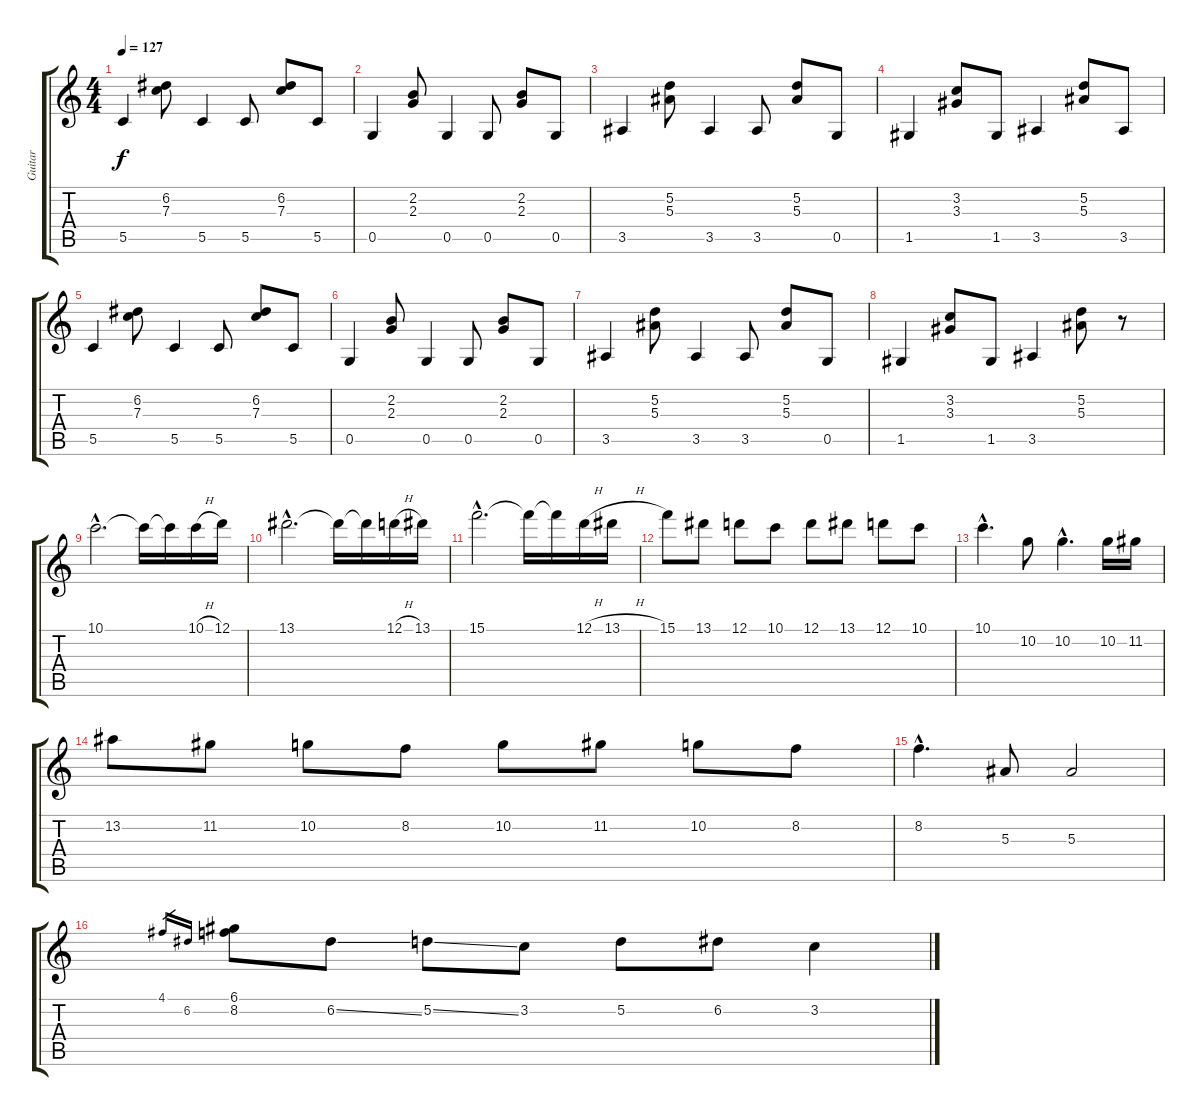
\track ("Guitar" "Guitar") {instrument acousticguitarsteel}
\staff {score tabs}
\tuning (D4 A3 F3 C3 G2 C2) {hide}
\ts (4 4)
\tempo 127
\clef g2
\ks c
5.5.4{dy f} (6.2 7.3).8 5.5.4 5.5.8 (6.2 7.3).8 5.5.8 |
0.5.4 (2.2 2.3).8 0.5.4 0.5.8 (2.2 2.3).8 0.5.8 |
3.5.4 (5.2 5.3).8 3.5.4 3.5.8 (5.2 5.3).8 0.5.8 |
1.5.4 (3.2 3.3).8 1.5.8 3.5.4 (5.2 5.3).8 3.5.8 |
5.5.4 (6.2 7.3).8 5.5.4 5.5.8 (6.2 7.3).8 5.5.8 |
0.5.4 (2.2 2.3).8 0.5.4 0.5.8 (2.2 2.3).8 0.5.8 |
3.5.4 (5.2 5.3).8 3.5.4 3.5.8 (5.2 5.3).8 0.5.8 |
1.5.4 (3.2 3.3).8 1.5.8 3.5.4 (5.2 5.3).8 r.8 |
10.1{hac}.2{d volume 16 instrument acousticguitarnylon} 10.1{t}.16 10.1{t}.16 10.1{h}.16 12.1.16 |
13.1{hac}.2{d} 13.1{t}.16 13.1{t}.16 12.1{h}.16 13.1.16 |
15.1{hac}.2{d} 15.1{t}.16 15.1{t}.16 12.1{h}.16 13.1{h}.16 |
15.1.8 13.1.8 12.1.8 10.1.8 12.1.8 13.1.8 12.1.8 10.1.8 |
10.1{hac}.4{d} 10.2.8 10.2{hac}.4{d} 10.2.16 11.2.16 |
13.2.8 11.2.8 10.2.8 8.2.8 10.2.8 11.2.8 10.2.8 8.2.8 |
8.2{hac}.4{d} 5.3.8 5.3.2 |
4.1.16{gr} 6.2.16{gr} (6.1 8.2).8 6.2{ss}.8 5.2{ss}.8 3.2.8 5.2.8 6.2.8 3.2.4
